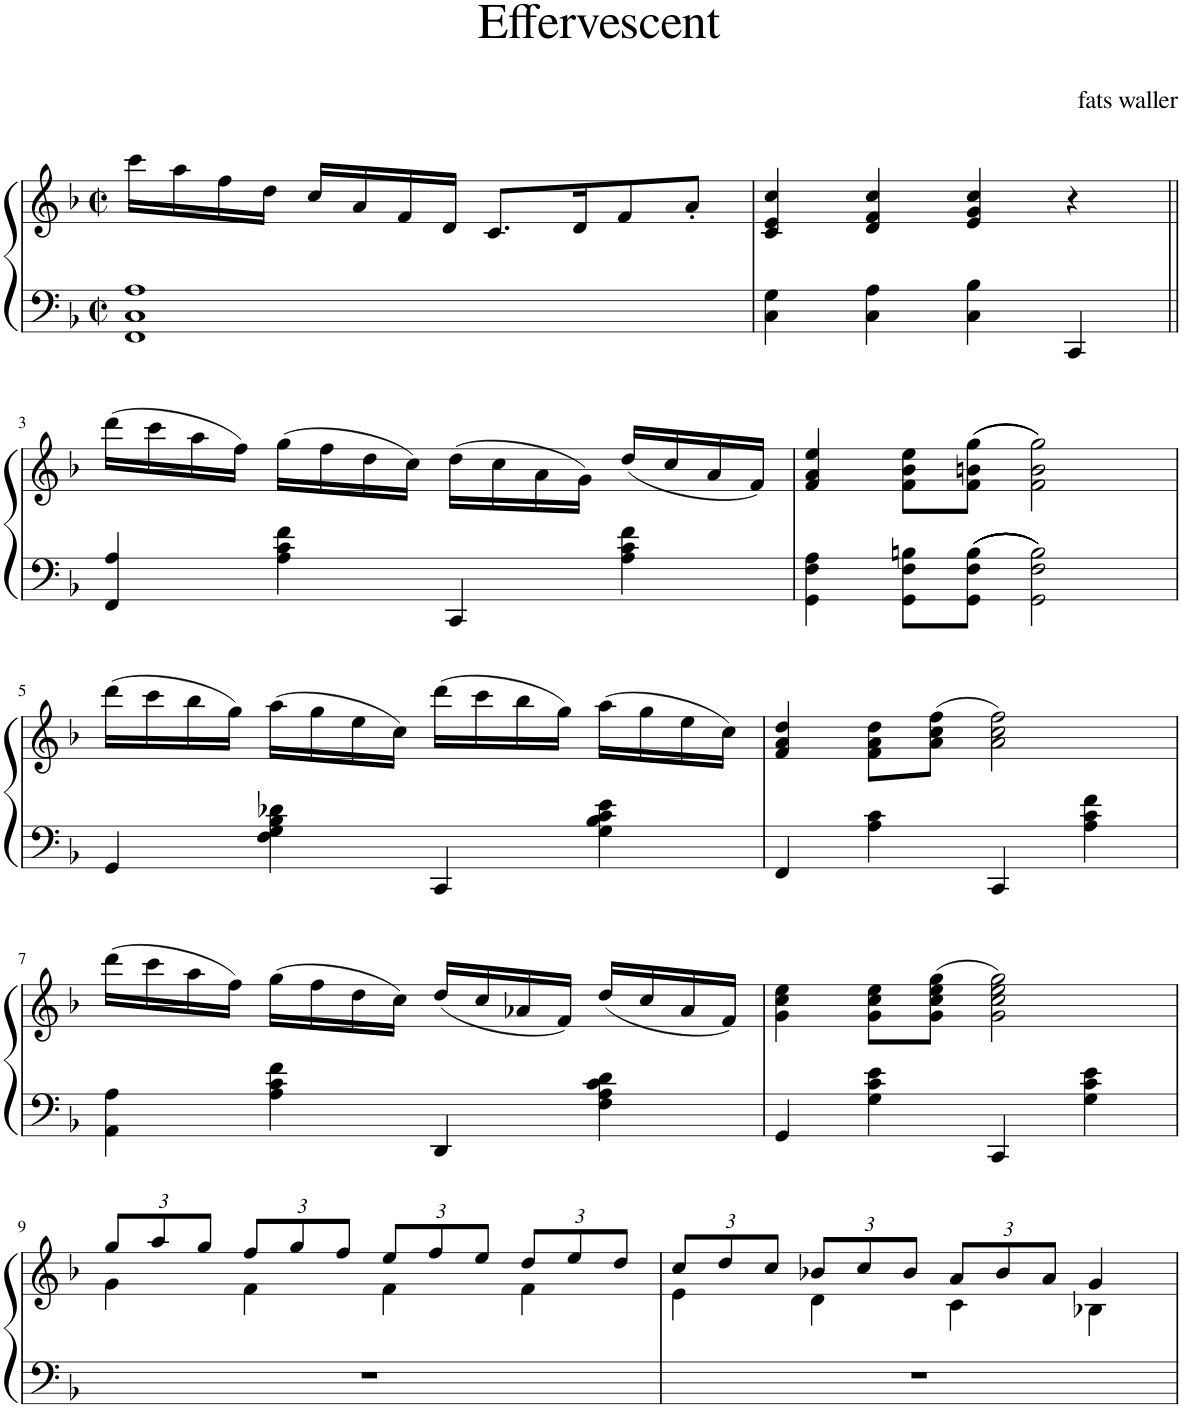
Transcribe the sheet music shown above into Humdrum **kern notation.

**kern	**kern
*part1	*part1
*staff2	*staff1
*I"Piano	*
*I'Pno.	*
*clefF4	*clefG2
*k[b-]	*k[b-]
*M2/2	*M2/2
*met(c|)	*met(c|)
=1	=1
1FF 1C 1A	16ccc\LL
.	16aa\
.	16ff\
.	16dd\JJ
.	16cc/LL
.	16a/
.	16f/
.	16d/JJ
.	8.c/L
.	16d/K
.	8f/
.	8a'/J
=2	=2
4C\ 4G\	4c/ 4e/ 4cc/
4C\ 4A\	4d/ 4f/ 4cc/
4C\ 4B-\	4e/ 4g/ 4cc/
4CC/	4r
!!LO:LB:g=z
=3||	=3||
4FF/ 4A/	(16ddd\LL
.	16ccc\
.	16aa\
.	16ff\JJ)
4A\ 4c\ 4f\	(16gg\LL
.	16ff\
.	16dd\
.	16cc\JJ)
4CC/	(16dd\LL
.	16cc\
.	16a\
.	16g\JJ)
4A\ 4c\ 4f\	(16dd/LL
.	16cc/
.	16a/
.	16f/JJ)
=4	=4
4GG\ 4F\ 4A\	4f/ 4a/ 4ee/
8GG\ 8F\ 8Bn\L	8f\ 8b-\ 8ee\L
8GG\ 8F\ 8B\J	(((8f\ 8bn\ 8gg\J
2GG\ 2F\ 2B\	2f\ 2b\ 2gg\)))
!!LO:LB:g=z
=5	=5
4GG/	(16ddd\LL
.	16ccc\
.	16bb-\
.	16gg\JJ)
4F\ 4G\ 4B-\ 4d-X\	(16aa\LL
.	16gg\
.	16ee\
.	16cc\JJ)
4CC/	(16ddd\LL
.	16ccc\
.	16bb-\
.	16gg\JJ)
4G\ 4B-\ 4c\ 4e\	(16aa\LL
.	16gg\
.	16ee\
.	16cc\JJ)
=6	=6
4FF/	4f/ 4a/ 4dd/
4A\ 4c\	8f\ 8a\ 8dd\L
.	(8a\ 8cc\ 8ff\J
4CC/	2a\ 2cc\ 2ff\)
4A\ 4c\ 4f\	.
!!LO:LB:g=z
=7	=7
4AA\ 4A\	(16ddd\LL
.	16ccc\
.	16aa\
.	16ff\JJ)
4A\ 4c\ 4f\	(16gg\LL
.	16ff\
.	16dd\
.	16cc\JJ)
4DD/	(16dd/LL
.	16cc/
.	16a-X/
.	16f/JJ)
4F\ 4A\ 4c\ 4d\	(16dd/LL
.	16cc/
.	16a-/
.	16f/JJ)
=8	=8
4GG/	4g\ 4cc\ 4ee\
4G\ 4c\ 4e\	8g\ 8cc\ 8ee\L
.	(8g\ 8cc\ 8ee\ 8gg\J
4CC/	2g\ 2cc\ 2ee\ 2gg\)
4G\ 4c\ 4e\	.
!!LO:LB:g=z
=9	=9
*	*Xbrackettup
*	*^
1r	12gg/L	4g\
.	12aa/	.
.	12gg/J	.
.	12ff/L	4f\
.	12gg/	.
.	12ff/J	.
.	12ee/L	4f\
.	12ff/	.
.	12ee/J	.
.	12dd/L	4f\
.	12ee/	.
.	12dd/J	.
=10	=10	=10
1r	12cc/L	4e\
.	12dd/	.
.	12cc/J	.
.	12b-X/L	4d\
.	12cc/	.
.	12b-/J	.
.	12a/L	4c\
.	12b-/	.
.	12a/J	.
.	4g/	4B-X\
*	*v	*v
=	=
*-	*-
